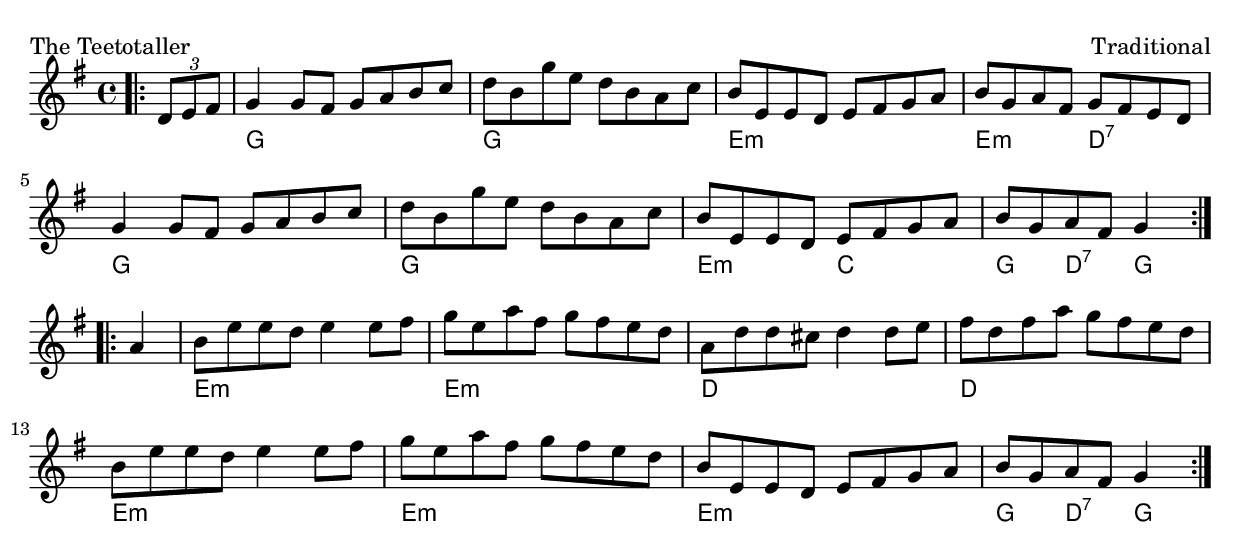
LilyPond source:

\version "2.22.0"

\include "../helpers/preamble.ly"

\score {
    \relative c'' {
        <<
        {
            \clef treble
            \key g \major
            \time 4/4
            \partial 4 \bar".|:" \tuplet 3/2 { d,8 e fs } |
            g4 g8 fs g a b c | d b g' e d b a c | b e, e d e fs g a | b g a fs g fs e d |
            g4 g8 fs g a b c | d b g' e d b a c | b e, e d e fs g a | b g a fs g4 \bar":|.|:" \break
            a4 | b8 e e d e4 e8 fs | g e a fs g fs e d a d d cs d4 d8 e | fs d fs a g fs e d |
            b e e d e4 e8 fs | g e a fs g fs e d | b e, e d e fs g a | b g a fs g4 \bar":|."
        }
        \chords {
            \partial 4 s4 |
            g1 | g | e:m | e2:m d:7 | g1 | g | e2:m c | g4 d:7 g2 |
            e1:m | e:m | d | d | e:m | e:m | e:m | g4 d:7 g |
        }
        >>
    }
    \header {
        piece = "The Teetotaller"
        opus = "Traditional"
    }
}